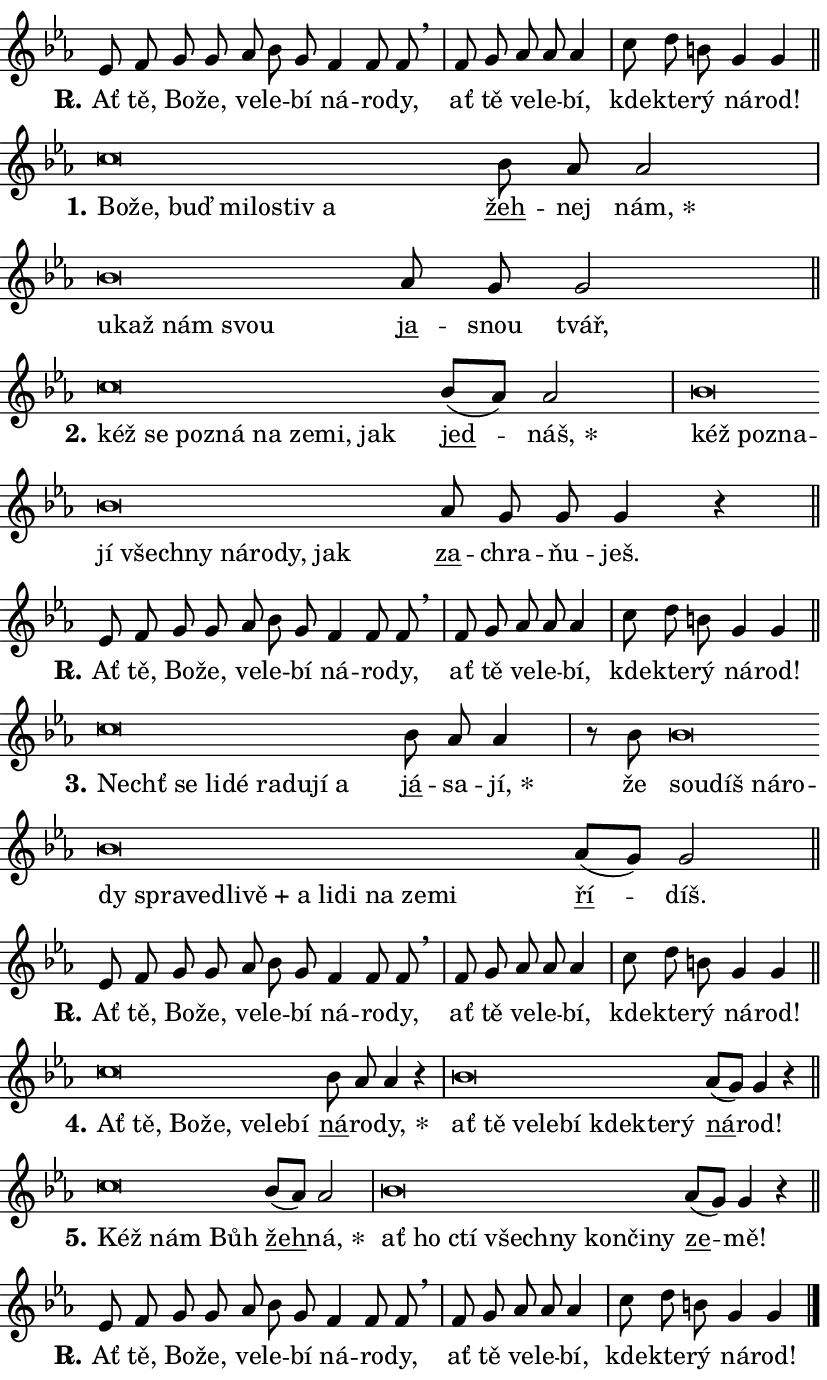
\version "2.24.0"
\header { tagline = "" }
\paper {
  indent = 0\cm
  top-margin = 0\cm
  right-margin = 0.13\cm % to fit lyric hyphens
  bottom-margin = 0\cm
  left-margin = 0\cm
  paper-width = 14\cm
  page-breaking = #ly:one-page-breaking
  system-system-spacing.basic-distance = #11
  score-system-spacing.basic-distance = #11
  ragged-last = ##f
}


%% Author: Thomas Morley
%% https://lists.gnu.org/archive/html/lilypond-user/2020-05/msg00002.html
#(define (line-position grob)
"Returns position of @var[grob} in current system:
   @code{'start}, if at first time-step
   @code{'end}, if at last time-step
   @code{'middle} otherwise
"
  (let* ((col (ly:item-get-column grob))
         (ln (ly:grob-object col 'left-neighbor))
         (rn (ly:grob-object col 'right-neighbor))
         (col-to-check-left (if (ly:grob? ln) ln col))
         (col-to-check-right (if (ly:grob? rn) rn col))
         (break-dir-left
           (and
             (ly:grob-property col-to-check-left 'non-musical #f)
             (ly:item-break-dir col-to-check-left)))
         (break-dir-right
           (and
             (ly:grob-property col-to-check-right 'non-musical #f)
             (ly:item-break-dir col-to-check-right))))
        (cond ((eqv? 1 break-dir-left) 'start)
              ((eqv? -1 break-dir-right) 'end)
              (else 'middle))))

#(define (tranparent-at-line-position vctor)
  (lambda (grob)
  "Relying on @code{line-position} select the relevant enry from @var{vctor}.
Used to determine transparency,"
    (case (line-position grob)
      ((end) (not (vector-ref vctor 0)))
      ((middle) (not (vector-ref vctor 1)))
      ((start) (not (vector-ref vctor 2))))))

noteHeadBreakVisibility =
#(define-music-function (break-visibility)(vector?)
"Makes @code{NoteHead}s transparent relying on @var{break-visibility}"
#{
  \override NoteHead.transparent =
    #(tranparent-at-line-position break-visibility)
#})

#(define delete-ledgers-for-transparent-note-heads
  (lambda (grob)
    "Reads whether a @code{NoteHead} is transparent.
If so this @code{NoteHead} is removed from @code{'note-heads} from
@var{grob}, which is supposed to be @code{LedgerLineSpanner}.
As a result ledgers are not printed for this @code{NoteHead}"
    (let* ((nhds-array (ly:grob-object grob 'note-heads))
           (nhds-list
             (if (ly:grob-array? nhds-array)
                 (ly:grob-array->list nhds-array)
                 '()))
           ;; Relies on the transparent-property being done before
           ;; Staff.LedgerLineSpanner.after-line-breaking is executed.
           ;; This is fragile ...
           (to-keep
             (remove
               (lambda (nhd)
                 (ly:grob-property nhd 'transparent #f))
               nhds-list)))
      ;; TODO find a better method to iterate over grob-arrays, similiar
      ;; to filter/remove etc for lists
      ;; For now rebuilt from scratch
      (set! (ly:grob-object grob 'note-heads)  '())
      (for-each
        (lambda (nhd)
          (ly:pointer-group-interface::add-grob grob 'note-heads nhd))
        to-keep))))

squashNotes = {
  \override NoteHead.X-extent = #'(-0.2 . 0.2)
  \override NoteHead.Y-extent = #'(-0.75 . 0)
  \override NoteHead.stencil =
    #(lambda (grob)
       (let ((pos (ly:grob-property grob 'staff-position)))
         (begin
           (if (< pos -7) (display "ERROR: Lower brevis then expected\n") (display ""))
           (if (<= pos -6) ly:text-interface::print ly:note-head::print))))
}
unSquashNotes = {
  \revert NoteHead.X-extent
  \revert NoteHead.Y-extent
  \revert NoteHead.stencil
}

hideNotes = \noteHeadBreakVisibility #begin-of-line-visible
unHideNotes = \noteHeadBreakVisibility #all-visible

% work-around for resetting accidentals
% https://lilypond.org/doc/v2.23/Documentation/notation/displaying-rhythms#unmetered-music
cadenzaMeasure = {
  \cadenzaOff
  \partial 1024 s1024
  \cadenzaOn
}

#(define-markup-command (accent layout props text) (markup?)
  "Underline accented syllable"
  (interpret-markup layout props
    #{\markup \override #'(offset . 4.3) \underline { #text }#}))

responsum = \markup \concat {
  "R" \hspace #-1.05 \path #0.1 #'((moveto 0 0.07) (lineto 0.9 0.8)) \hspace #0.05 "."
}

spaceSize = #0.6828661417322834 % exact space size for TeX Gyre Schola

\layout {
  \context {
    \Staff
    \remove "Time_signature_engraver"
    \override LedgerLineSpanner.after-line-breaking = #delete-ledgers-for-transparent-note-heads
  }
  \context {
    \Lyrics {
      \override LyricSpace.minimum-distance = \spaceSize
      \override LyricText.font-name = #"TeX Gyre Schola"
      \override LyricText.font-size = 1
      \override StanzaNumber.font-name = #"TeX Gyre Schola Bold"
      \override StanzaNumber.font-size = 1
    }
  }
  \context {
    \Score 
    \override NoteHead.text =
      #(lambda (grob) 
        (let ((pos (ly:grob-property grob 'staff-position)))
          #{\markup {
            \combine
              \halign #-0.55 \raise #(if (= pos -6) 0 0.5) \override #'(thickness . 2) \draw-line #'(3.2 . 0)
              \musicglyph "noteheads.sM1"
          }#}))
  }
}

% magnetic-lyrics.ily
%
%   written by
%     Jean Abou Samra <jean@abou-samra.fr>
%     Werner Lemberg <wl@gnu.org>
%
%   adapted by
%     Jiri Hon <jiri.hon@gmail.com>
%
% Version 2022-Apr-15

% https://www.mail-archive.com/lilypond-user@gnu.org/msg149350.html

#(define (Left_hyphen_pointer_engraver context)
   "Collect syllable-hyphen-syllable occurrences in lyrics and store
them in properties.  This engraver only looks to the left.  For
example, if the lyrics input is @code{foo -- bar}, it does the
following.

@itemize @bullet
@item
Set the @code{text} property of the @code{LyricHyphen} grob between
@q{foo} and @q{bar} to @code{foo}.

@item
Set the @code{left-hyphen} property of the @code{LyricText} grob with
text @q{foo} to the @code{LyricHyphen} grob between @q{foo} and
@q{bar}.
@end itemize

Use this auxiliary engraver in combination with the
@code{lyric-@/text::@/apply-@/magnetic-@/offset!} hook."
   (let ((hyphen #f)
         (text #f))
     (make-engraver
      (acknowledgers
       ((lyric-syllable-interface engraver grob source-engraver)
        (set! text grob)))
      (end-acknowledgers
       ((lyric-hyphen-interface engraver grob source-engraver)
        ;(when (not (grob::has-interface grob 'lyric-space-interface))
          (set! hyphen grob)));)
      ((stop-translation-timestep engraver)
       (when (and text hyphen)
         (ly:grob-set-object! text 'left-hyphen hyphen))
       (set! text #f)
       (set! hyphen #f)))))

#(define (lyric-text::apply-magnetic-offset! grob)
   "If the space between two syllables is less than the value in
property @code{LyricText@/.details@/.squash-threshold}, move the right
syllable to the left so that it gets concatenated with the left
syllable.

Use this function as a hook for
@code{LyricText@/.after-@/line-@/breaking} if the
@code{Left_@/hyphen_@/pointer_@/engraver} is active."
   (let ((hyphen (ly:grob-object grob 'left-hyphen #f)))
     (when hyphen
       (let ((left-text (ly:spanner-bound hyphen LEFT)))
         (when (grob::has-interface left-text 'lyric-syllable-interface)
           (let* ((common (ly:grob-common-refpoint grob left-text X))
                  (this-x-ext (ly:grob-extent grob common X))
                  (left-x-ext
                   (begin
                     ;; Trigger magnetism for left-text.
                     (ly:grob-property left-text 'after-line-breaking)
                     (ly:grob-extent left-text common X)))
                  ;; `delta` is the gap width between two syllables.
                  (delta (- (interval-start this-x-ext)
                            (interval-end left-x-ext)))
                  (details (ly:grob-property grob 'details))
                  (threshold (assoc-get 'squash-threshold details 0.2)))
             (when (< delta threshold)
               (let* (;; We have to manipulate the input text so that
                      ;; ligatures crossing syllable boundaries are not
                      ;; disabled.  For languages based on the Latin
                      ;; script this is essentially a beautification.
                      ;; However, for non-Western scripts it can be a
                      ;; necessity.
                      (lt (ly:grob-property left-text 'text))
                      (rt (ly:grob-property grob 'text))
                      (is-space (grob::has-interface hyphen 'lyric-space-interface))
                      (space (if is-space " " ""))
                      (extra-delta (if is-space spaceSize 0))
                      ;; Append new syllable.
                      (ltrt-space (if (and (string? lt) (string? rt))
                                (string-append lt space rt)
                                (make-concat-markup (list lt space rt))))
                      ;; Right-align `ltrt` to the right side.
                      (ltrt-space-markup (grob-interpret-markup
                               grob
                               (make-translate-markup
                                (cons (interval-length this-x-ext) 0)
                                (make-right-align-markup ltrt-space)))))
                 (begin
                   ;; Don't print `left-text`.
                   (ly:grob-set-property! left-text 'stencil #f)
                   ;; Set text and stencil (which holds all collected
                   ;; syllables so far) and shift it to the left.
                   (ly:grob-set-property! grob 'text ltrt-space)
                   (ly:grob-set-property! grob 'stencil ltrt-space-markup)
                   (ly:grob-translate-axis! grob (- (- delta extra-delta)) X))))))))))


#(define (lyric-hyphen::displace-bounds-first grob)
   ;; Make very sure this callback isn't triggered too early.
   (let ((left (ly:spanner-bound grob LEFT))
         (right (ly:spanner-bound grob RIGHT)))
     (ly:grob-property left 'after-line-breaking)
     (ly:grob-property right 'after-line-breaking)
     (ly:lyric-hyphen::print grob)))

squashThreshold = #0.4

\layout {
  \context {
    \Lyrics
    \consists #Left_hyphen_pointer_engraver
    \override LyricText.after-line-breaking =
      #lyric-text::apply-magnetic-offset!
    \override LyricHyphen.stencil = #lyric-hyphen::displace-bounds-first
    \override LyricText.details.squash-threshold = \squashThreshold
    \override LyricHyphen.minimum-distance = 0
    \override LyricHyphen.minimum-length = \squashThreshold
  }
}

squashText = \override LyricText.details.squash-threshold = 9999
unSquashText = \override LyricText.details.squash-threshold = \squashThreshold

leftText = \override LyricText.self-alignment-X = #LEFT
unLeftText = \revert LyricText.self-alignment-X

starOffset = #(lambda (grob) 
                (let ((x_offset (ly:self-alignment-interface::aligned-on-x-parent grob)))
                  (if (= x_offset 0) 0 (+ x_offset 1.2))))

star = #(define-music-function (syllable)(string?)
"Append star separator at the end of a syllable"
#{
  \once \override LyricText.X-offset = #starOffset
  \lyricmode { \markup {
    #syllable
    \override #'((font-name . "TeX Gyre Schola Bold")) \hspace #0.2 \lower #0.65 \larger "*"
  } }
#})

starAccent = #(define-music-function (syllable)(string?)
"Append star separator at the end of a syllable and make accent"
#{
  \once \override LyricText.X-offset = #starOffset
  \lyricmode { \markup {
    \accent #syllable
    \override #'((font-name . "TeX Gyre Schola Bold")) \hspace #0.2 \lower #0.65 \larger "*"
  } }
#})

breath = #(define-music-function (syllable)(string?)
"Append breathing indicator at the end of a syllable"
#{
  \lyricmode { \markup { #syllable "+" } }
#})

optionalBreath = #(define-music-function (syllable)(string?)
"Append optional breathing indicator at the end of a syllable"
#{
  \lyricmode { \markup { #syllable "(+)" } }
#})


\score {
    <<
        \new Voice = "melody" { \cadenzaOn \key es \major \relative { es'8 f g g as bes g \bar "" f4 f8 f \breathe \cadenzaMeasure \bar "|" f g as as as4 \cadenzaMeasure \bar "|" c8 d b g4 g \cadenzaMeasure \bar "||" \break } }
        \new Lyrics \lyricsto "melody" { \lyricmode { \set stanza = \responsum
Ať tě, Bo -- že, ve -- le -- bí ná -- ro -- dy, ať tě ve -- le -- bí, kde -- kte -- rý ná -- rod! } }
    >>
    \layout {}
}

\score {
    <<
        \new Voice = "melody" { \cadenzaOn \key es \major \relative { \squashNotes c''\breve*1/16 \hideNotes \breve*1/16 \bar "" \breve*1/16 \bar "" \breve*1/16 \bar "" \breve*1/16 \bar "" \breve*1/16 \breve*1/16 \bar "" \unHideNotes \unSquashNotes \bar "" bes8 as as2 \cadenzaMeasure \bar "|" \squashNotes bes\breve*1/16 \hideNotes \breve*1/16 \bar "" \breve*1/16 \breve*1/16 \bar "" \unHideNotes \unSquashNotes \bar "" as8 g g2 \cadenzaMeasure \bar "||" \break } }
        \new Lyrics \lyricsto "melody" { \lyricmode { \set stanza = "1."
\leftText Bo -- \squashText že, buď mi -- lo -- stiv a \unLeftText \unSquashText \markup \accent žeh -- nej \star nám, \leftText u -- \squashText kaž nám svou \unLeftText \unSquashText \markup \accent ja -- snou tvář, } }
    >>
    \layout {}
}

\score {
    <<
        \new Voice = "melody" { \cadenzaOn \key es \major \relative { \squashNotes c''\breve*1/16 \hideNotes \breve*1/16 \bar "" \breve*1/16 \bar "" \breve*1/16 \bar "" \breve*1/16 \bar "" \breve*1/16 \bar "" \breve*1/16 \breve*1/16 \bar "" \unHideNotes \unSquashNotes \bar "" bes8[( as)] as2 \cadenzaMeasure \bar "|" \squashNotes bes\breve*1/16 \hideNotes \breve*1/16 \bar "" \breve*1/16 \bar "" \breve*1/16 \bar "" \breve*1/16 \bar "" \breve*1/16 \bar "" \breve*1/16 \bar "" \breve*1/16 \bar "" \breve*1/16 \breve*1/16 \bar "" \unHideNotes \unSquashNotes \bar "" as8 g g g4 r \cadenzaMeasure \bar "||" \break } }
        \new Lyrics \lyricsto "melody" { \lyricmode { \set stanza = "2."
\leftText kéž \squashText se po -- zná na ze -- mi, jak \unLeftText \unSquashText \markup \accent jed -- \star náš, \leftText kéž \squashText po -- zna -- jí všech -- ny ná -- ro -- dy, jak \unLeftText \unSquashText \markup \accent za -- chra -- ňu -- ješ. } }
    >>
    \layout {}
}

\score {
    <<
        \new Voice = "melody" { \cadenzaOn \key es \major \relative { es'8 f g g as bes g \bar "" f4 f8 f \breathe \cadenzaMeasure \bar "|" f g as as as4 \cadenzaMeasure \bar "|" c8 d b g4 g \cadenzaMeasure \bar "||" \break } }
        \new Lyrics \lyricsto "melody" { \lyricmode { \set stanza = \responsum
Ať tě, Bo -- že, ve -- le -- bí ná -- ro -- dy, ať tě ve -- le -- bí, kde -- kte -- rý ná -- rod! } }
    >>
    \layout {}
}

\score {
    <<
        \new Voice = "melody" { \cadenzaOn \key es \major \relative { \squashNotes c''\breve*1/16 \hideNotes \breve*1/16 \bar "" \breve*1/16 \bar "" \breve*1/16 \bar "" \breve*1/16 \bar "" \breve*1/16 \bar "" \breve*1/16 \breve*1/16 \bar "" \unHideNotes \unSquashNotes \bar "" bes8 as as4 \cadenzaMeasure \bar "|" r8 bes8 \squashNotes bes\breve*1/16 \hideNotes \breve*1/16 \bar "" \breve*1/16 \bar "" \breve*1/16 \bar "" \breve*1/16 \bar "" \breve*1/16 \bar "" \breve*1/16 \bar "" \breve*1/16 \bar "" \breve*1/16 \bar "" \breve*1/16 \bar "" \breve*1/16 \bar "" \breve*1/16 \bar "" \breve*1/16 \bar "" \breve*1/16 \breve*1/16 \bar "" \unHideNotes \unSquashNotes \bar "" as8[( g)] g2 \cadenzaMeasure \bar "||" \break } }
        \new Lyrics \lyricsto "melody" { \lyricmode { \set stanza = "3."
\leftText Nechť \squashText se li -- dé ra -- du -- jí a \unLeftText \unSquashText \markup \accent já -- sa -- \star jí, že \leftText sou -- \squashText díš ná -- ro -- dy spra -- ve -- dli -- \breath "vě" a li -- di na ze -- mi \unLeftText \unSquashText \markup \accent ří -- díš. } }
    >>
    \layout {}
}

\score {
    <<
        \new Voice = "melody" { \cadenzaOn \key es \major \relative { es'8 f g g as bes g \bar "" f4 f8 f \breathe \cadenzaMeasure \bar "|" f g as as as4 \cadenzaMeasure \bar "|" c8 d b g4 g \cadenzaMeasure \bar "||" \break } }
        \new Lyrics \lyricsto "melody" { \lyricmode { \set stanza = \responsum
Ať tě, Bo -- že, ve -- le -- bí ná -- ro -- dy, ať tě ve -- le -- bí, kde -- kte -- rý ná -- rod! } }
    >>
    \layout {}
}

\score {
    <<
        \new Voice = "melody" { \cadenzaOn \key es \major \relative { \squashNotes c''\breve*1/16 \hideNotes \breve*1/16 \bar "" \breve*1/16 \bar "" \breve*1/16 \bar "" \breve*1/16 \bar "" \breve*1/16 \breve*1/16 \bar "" \unHideNotes \unSquashNotes \bar "" bes8 as as4 r \cadenzaMeasure \bar "|" \squashNotes bes\breve*1/16 \hideNotes \breve*1/16 \bar "" \breve*1/16 \bar "" \breve*1/16 \bar "" \breve*1/16 \bar "" \breve*1/16 \bar "" \breve*1/16 \breve*1/16 \bar "" \unHideNotes \unSquashNotes \bar "" as8[( g)] g4 r \cadenzaMeasure \bar "||" \break } }
        \new Lyrics \lyricsto "melody" { \lyricmode { \set stanza = "4."
\leftText Ať \squashText tě, Bo -- že, ve -- le -- bí \unLeftText \unSquashText \markup \accent ná -- ro -- \star dy, \leftText ať \squashText tě ve -- le -- bí kde -- kte -- rý \unLeftText \unSquashText \markup \accent ná -- rod! } }
    >>
    \layout {}
}

\score {
    <<
        \new Voice = "melody" { \cadenzaOn \key es \major \relative { \squashNotes c''\breve*1/16 \hideNotes \breve*1/16 \breve*1/16 \bar "" \unHideNotes \unSquashNotes \bar "" bes8[( as)] as2 \cadenzaMeasure \bar "|" \squashNotes bes\breve*1/16 \hideNotes \breve*1/16 \bar "" \breve*1/16 \bar "" \breve*1/16 \bar "" \breve*1/16 \bar "" \breve*1/16 \bar "" \breve*1/16 \breve*1/16 \bar "" \unHideNotes \unSquashNotes \bar "" as8[( g)] g4 r \cadenzaMeasure \bar "||" \break } }
        \new Lyrics \lyricsto "melody" { \lyricmode { \set stanza = "5."
\leftText Kéž \squashText nám Bůh \unLeftText \unSquashText \markup \accent žeh -- \star ná, \leftText ať \squashText ho ctí všech -- ny kon -- či -- ny \unLeftText \unSquashText \markup \accent ze -- mě! } }
    >>
    \layout {}
}

\score {
    <<
        \new Voice = "melody" { \cadenzaOn \key es \major \relative { es'8 f g g as bes g \bar "" f4 f8 f \breathe \cadenzaMeasure \bar "|" f g as as as4 \cadenzaMeasure \bar "|" c8 d b g4 g \cadenzaMeasure \bar "||" \break } \bar "|." }
        \new Lyrics \lyricsto "melody" { \lyricmode { \set stanza = \responsum
Ať tě, Bo -- že, ve -- le -- bí ná -- ro -- dy, ať tě ve -- le -- bí, kde -- kte -- rý ná -- rod! } }
    >>
    \layout {}
}
